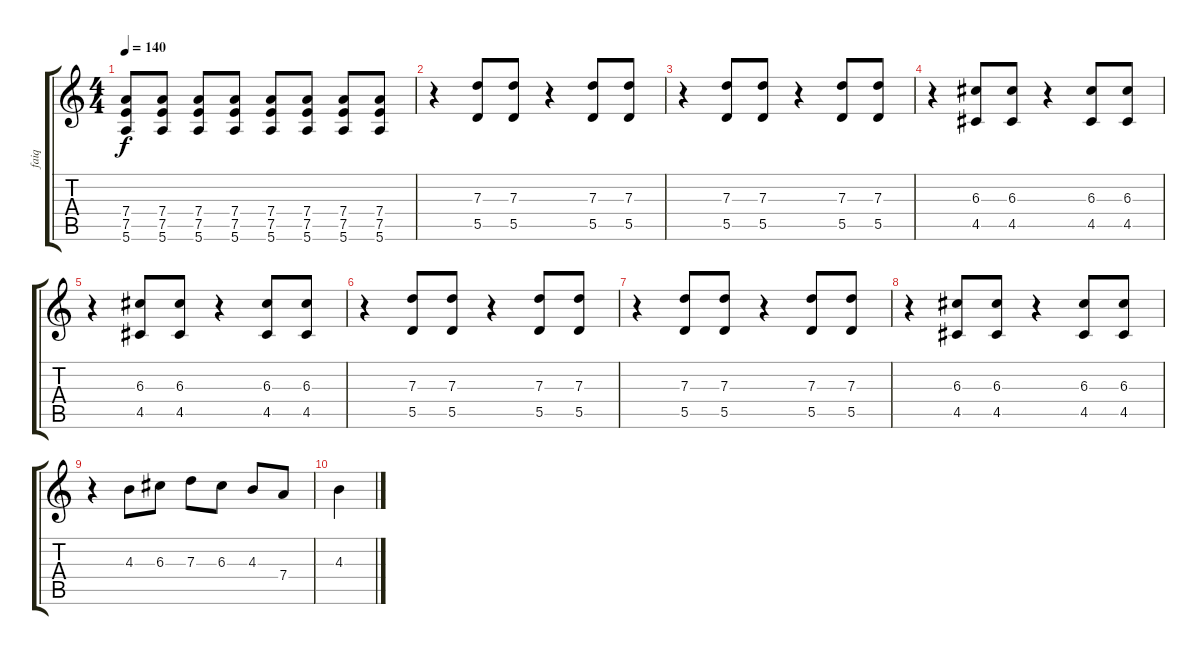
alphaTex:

\track ("faiq" "faiq") {instrument distortionguitar}
\staff {score tabs}
\tuning (E4 B3 G3 D3 A2 E2) {hide}
\ts (4 4)
\tempo 140
\clef g2
\ks c
(7.4 7.5 5.6).8{dy f} (7.4 7.5 5.6).8 (7.4 7.5 5.6).8 (7.4 7.5 5.6).8 (7.4 7.5 5.6).8 (7.4 7.5 5.6).8 (7.4 7.5 5.6).8 (7.4 7.5 5.6).8 |
r.4 (7.3 5.5).8 (7.3 5.5).8 r.4 (7.3 5.5).8 (7.3 5.5).8 |
r.4 (7.3 5.5).8 (7.3 5.5).8 r.4 (7.3 5.5).8 (7.3 5.5).8 |
r.4 (6.3 4.5).8 (6.3 4.5).8 r.4 (6.3 4.5).8 (6.3 4.5).8 |
r.4 (6.3 4.5).8 (6.3 4.5).8 r.4 (6.3 4.5).8 (6.3 4.5).8 |
r.4 (7.3 5.5).8 (7.3 5.5).8 r.4 (7.3 5.5).8 (7.3 5.5).8 |
r.4 (7.3 5.5).8 (7.3 5.5).8 r.4 (7.3 5.5).8 (7.3 5.5).8 |
r.4 (6.3 4.5).8 (6.3 4.5).8 r.4 (6.3 4.5).8 (6.3 4.5).8 |
r.4 4.3.8 6.3.8 7.3.8 6.3.8 4.3.8 7.4.8 |
4.3.4
